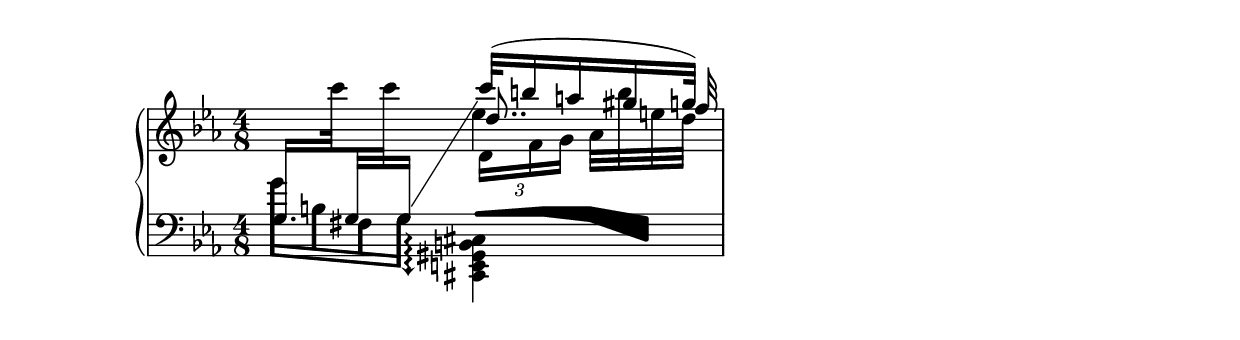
%% DO NOT EDIT this file manually; it is automatically
%% generated from LSR http://lsr.dsi.unimi.it
%% Make any changes in LSR itself, or in Documentation/snippets/new/ ,
%% and then run scripts/auxiliar/makelsr.py
%%
%% This file is in the public domain.
\version "2.15.40"

\header {
  lsrtags = "headword"

  texidoc = "
Random complex notation

"
  doctitle = "Screech and Boink"
} % begin verbatim

\score {
  \context PianoStaff <<
    \new Staff = "up" {
      \time 4/8
      \key c \minor
      <<
        {
          \revert Stem #'direction
          \change Staff = down
          \set subdivideBeams = ##t
          g16.[
          \change Staff = up
          c'''32
          \change Staff = down
          g32
          \change Staff = up
          c'''32
          \change Staff = down
          g16]
          \change Staff = up
          \stemUp
          \set followVoice = ##t
          c'''32([ b''16 a''16 gis''16 g''32)]
        }
        \\
        { s4 \times 2/3 { d'16[ f' g'] } as'32[ b''32 e'' d''] }
        \\
        { s4 \autoBeamOff d''8.. f''32  }
        \\
        { s4 es''4 }
      >>
    }
    \new Staff = "down" {
      \clef bass
      \key c \minor
      \set subdivideBeams = ##f
      \override Stem #'french-beaming = ##t
      \override Beam #'beam-thickness = #0.3
      \override Stem #'thickness = #4.0
      g'16[ b16 fis16 g16]
      <<
        \makeClusters {
          as16 <as b> <g b> <g cis>
        }
        \\
        {
          \override Staff.Arpeggio #'arpeggio-direction = #DOWN
          <cis, e, gis, b, cis>4\arpeggio
        }
      >>
    }
  >>
  \midi {
    \tempo 8 = 60
  }
  \layout {
    ragged-right = ##t
    \context {
      \Staff
      \consists "Horizontal_bracket_engraver"
    }
  }
}
